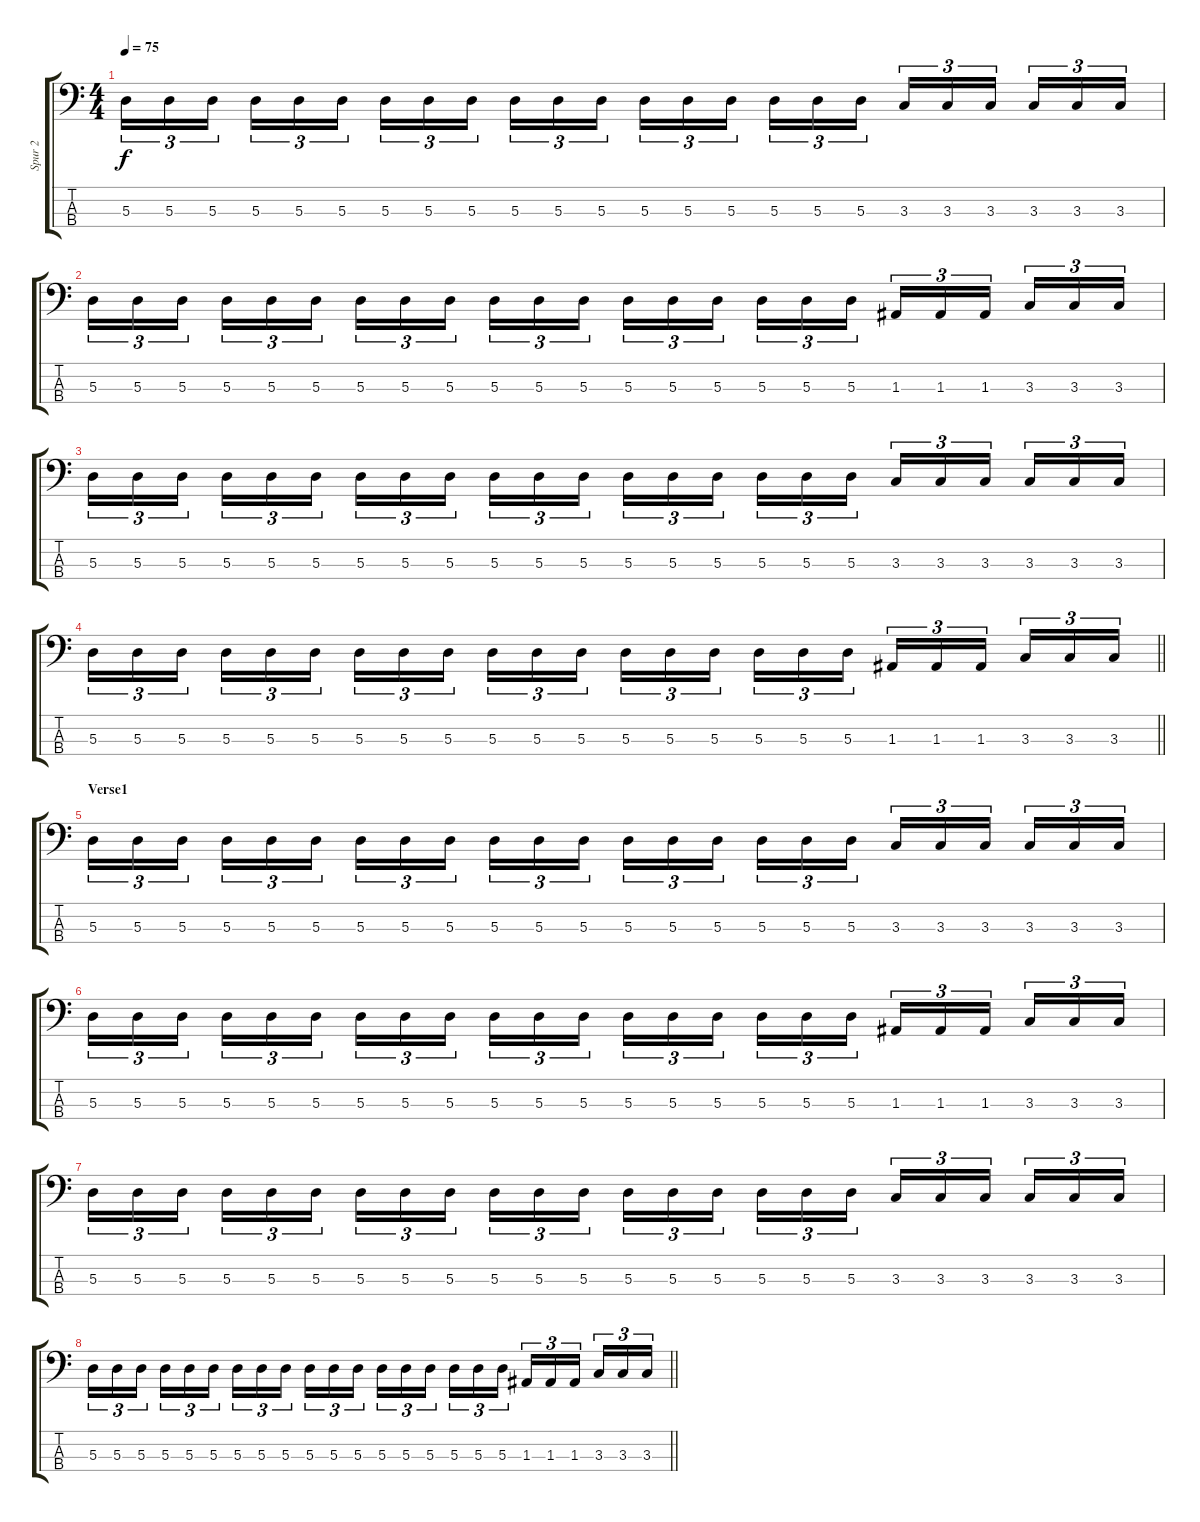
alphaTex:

\track ("Spur 2" "Spur 2") {instrument electricbassfinger}
\staff {score tabs}
\tuning (G2 D2 A1 E1) {hide}
\ts (4 4)
\tempo 75
\clef f4
\ks c
5.3.16{tu (3 2) dy f} 5.3.16{tu (3 2)} 5.3.16{tu (3 2)} 5.3.16{tu (3 2)} 5.3.16{tu (3 2)} 5.3.16{tu (3 2)} 5.3.16{tu (3 2)} 5.3.16{tu (3 2)} 5.3.16{tu (3 2)} 5.3.16{tu (3 2)} 5.3.16{tu (3 2)} 5.3.16{tu (3 2)} 5.3.16{tu (3 2)} 5.3.16{tu (3 2)} 5.3.16{tu (3 2)} 5.3.16{tu (3 2)} 5.3.16{tu (3 2)} 5.3.16{tu (3 2)} 3.3.16{tu (3 2)} 3.3.16{tu (3 2)} 3.3.16{tu (3 2)} 3.3.16{tu (3 2)} 3.3.16{tu (3 2)} 3.3.16{tu (3 2)} |
5.3.16{tu (3 2)} 5.3.16{tu (3 2)} 5.3.16{tu (3 2)} 5.3.16{tu (3 2)} 5.3.16{tu (3 2)} 5.3.16{tu (3 2)} 5.3.16{tu (3 2)} 5.3.16{tu (3 2)} 5.3.16{tu (3 2)} 5.3.16{tu (3 2)} 5.3.16{tu (3 2)} 5.3.16{tu (3 2)} 5.3.16{tu (3 2)} 5.3.16{tu (3 2)} 5.3.16{tu (3 2)} 5.3.16{tu (3 2)} 5.3.16{tu (3 2)} 5.3.16{tu (3 2)} 1.3.16{tu (3 2)} 1.3.16{tu (3 2)} 1.3.16{tu (3 2)} 3.3.16{tu (3 2)} 3.3.16{tu (3 2)} 3.3.16{tu (3 2)} |
5.3.16{tu (3 2)} 5.3.16{tu (3 2)} 5.3.16{tu (3 2)} 5.3.16{tu (3 2)} 5.3.16{tu (3 2)} 5.3.16{tu (3 2)} 5.3.16{tu (3 2)} 5.3.16{tu (3 2)} 5.3.16{tu (3 2)} 5.3.16{tu (3 2)} 5.3.16{tu (3 2)} 5.3.16{tu (3 2)} 5.3.16{tu (3 2)} 5.3.16{tu (3 2)} 5.3.16{tu (3 2)} 5.3.16{tu (3 2)} 5.3.16{tu (3 2)} 5.3.16{tu (3 2)} 3.3.16{tu (3 2)} 3.3.16{tu (3 2)} 3.3.16{tu (3 2)} 3.3.16{tu (3 2)} 3.3.16{tu (3 2)} 3.3.16{tu (3 2)} |
\barLineRight lightlight
5.3.16{tu (3 2)} 5.3.16{tu (3 2)} 5.3.16{tu (3 2)} 5.3.16{tu (3 2)} 5.3.16{tu (3 2)} 5.3.16{tu (3 2)} 5.3.16{tu (3 2)} 5.3.16{tu (3 2)} 5.3.16{tu (3 2)} 5.3.16{tu (3 2)} 5.3.16{tu (3 2)} 5.3.16{tu (3 2)} 5.3.16{tu (3 2)} 5.3.16{tu (3 2)} 5.3.16{tu (3 2)} 5.3.16{tu (3 2)} 5.3.16{tu (3 2)} 5.3.16{tu (3 2)} 1.3.16{tu (3 2)} 1.3.16{tu (3 2)} 1.3.16{tu (3 2)} 3.3.16{tu (3 2)} 3.3.16{tu (3 2)} 3.3.16{tu (3 2)} |
\section ("" "Verse1")
5.3.16{tu (3 2)} 5.3.16{tu (3 2)} 5.3.16{tu (3 2)} 5.3.16{tu (3 2)} 5.3.16{tu (3 2)} 5.3.16{tu (3 2)} 5.3.16{tu (3 2)} 5.3.16{tu (3 2)} 5.3.16{tu (3 2)} 5.3.16{tu (3 2)} 5.3.16{tu (3 2)} 5.3.16{tu (3 2)} 5.3.16{tu (3 2)} 5.3.16{tu (3 2)} 5.3.16{tu (3 2)} 5.3.16{tu (3 2)} 5.3.16{tu (3 2)} 5.3.16{tu (3 2)} 3.3.16{tu (3 2)} 3.3.16{tu (3 2)} 3.3.16{tu (3 2)} 3.3.16{tu (3 2)} 3.3.16{tu (3 2)} 3.3.16{tu (3 2)} |
5.3.16{tu (3 2)} 5.3.16{tu (3 2)} 5.3.16{tu (3 2)} 5.3.16{tu (3 2)} 5.3.16{tu (3 2)} 5.3.16{tu (3 2)} 5.3.16{tu (3 2)} 5.3.16{tu (3 2)} 5.3.16{tu (3 2)} 5.3.16{tu (3 2)} 5.3.16{tu (3 2)} 5.3.16{tu (3 2)} 5.3.16{tu (3 2)} 5.3.16{tu (3 2)} 5.3.16{tu (3 2)} 5.3.16{tu (3 2)} 5.3.16{tu (3 2)} 5.3.16{tu (3 2)} 1.3.16{tu (3 2)} 1.3.16{tu (3 2)} 1.3.16{tu (3 2)} 3.3.16{tu (3 2)} 3.3.16{tu (3 2)} 3.3.16{tu (3 2)} |
5.3.16{tu (3 2)} 5.3.16{tu (3 2)} 5.3.16{tu (3 2)} 5.3.16{tu (3 2)} 5.3.16{tu (3 2)} 5.3.16{tu (3 2)} 5.3.16{tu (3 2)} 5.3.16{tu (3 2)} 5.3.16{tu (3 2)} 5.3.16{tu (3 2)} 5.3.16{tu (3 2)} 5.3.16{tu (3 2)} 5.3.16{tu (3 2)} 5.3.16{tu (3 2)} 5.3.16{tu (3 2)} 5.3.16{tu (3 2)} 5.3.16{tu (3 2)} 5.3.16{tu (3 2)} 3.3.16{tu (3 2)} 3.3.16{tu (3 2)} 3.3.16{tu (3 2)} 3.3.16{tu (3 2)} 3.3.16{tu (3 2)} 3.3.16{tu (3 2)} |
\barLineRight lightlight
5.3.16{tu (3 2)} 5.3.16{tu (3 2)} 5.3.16{tu (3 2)} 5.3.16{tu (3 2)} 5.3.16{tu (3 2)} 5.3.16{tu (3 2)} 5.3.16{tu (3 2)} 5.3.16{tu (3 2)} 5.3.16{tu (3 2)} 5.3.16{tu (3 2)} 5.3.16{tu (3 2)} 5.3.16{tu (3 2)} 5.3.16{tu (3 2)} 5.3.16{tu (3 2)} 5.3.16{tu (3 2)} 5.3.16{tu (3 2)} 5.3.16{tu (3 2)} 5.3.16{tu (3 2)} 1.3.16{tu (3 2)} 1.3.16{tu (3 2)} 1.3.16{tu (3 2)} 3.3.16{tu (3 2)} 3.3.16{tu (3 2)} 3.3.16{tu (3 2)}
